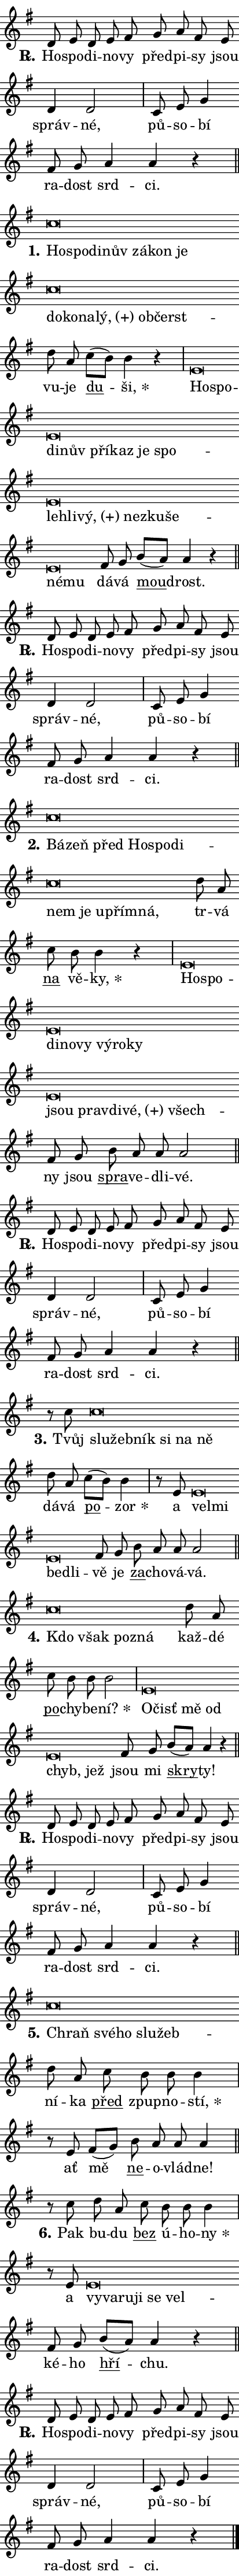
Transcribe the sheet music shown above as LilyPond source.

\version "2.22.1"
\header { tagline = "" }
\paper {
  indent = 0\cm
  top-margin = 0\cm
  right-margin = 0\cm
  bottom-margin = 0\cm
  left-margin = 0\cm
  paper-width = 7\cm
  page-breaking = #ly:one-page-breaking
  system-system-spacing.basic-distance = #11
  score-system-spacing.basic-distance = #11
  ragged-last = ##f
}


%% Author: Thomas Morley
%% https://lists.gnu.org/archive/html/lilypond-user/2020-05/msg00002.html
#(define (line-position grob)
"Returns position of @var[grob} in current system:
   @code{'start}, if at first time-step
   @code{'end}, if at last time-step
   @code{'middle} otherwise
"
  (let* ((col (ly:item-get-column grob))
         (ln (ly:grob-object col 'left-neighbor))
         (rn (ly:grob-object col 'right-neighbor))
         (col-to-check-left (if (ly:grob? ln) ln col))
         (col-to-check-right (if (ly:grob? rn) rn col))
         (break-dir-left
           (and
             (ly:grob-property col-to-check-left 'non-musical #f)
             (ly:item-break-dir col-to-check-left)))
         (break-dir-right
           (and
             (ly:grob-property col-to-check-right 'non-musical #f)
             (ly:item-break-dir col-to-check-right))))
        (cond ((eqv? 1 break-dir-left) 'start)
              ((eqv? -1 break-dir-right) 'end)
              (else 'middle))))

#(define (tranparent-at-line-position vctor)
  (lambda (grob)
  "Relying on @code{line-position} select the relevant enry from @var{vctor}.
Used to determine transparency,"
    (case (line-position grob)
      ((end) (not (vector-ref vctor 0)))
      ((middle) (not (vector-ref vctor 1)))
      ((start) (not (vector-ref vctor 2))))))

noteHeadBreakVisibility =
#(define-music-function (break-visibility)(vector?)
"Makes @code{NoteHead}s transparent relying on @var{break-visibility}"
#{
  \override NoteHead.transparent =
    #(tranparent-at-line-position break-visibility)
#})

#(define delete-ledgers-for-transparent-note-heads
  (lambda (grob)
    "Reads whether a @code{NoteHead} is transparent.
If so this @code{NoteHead} is removed from @code{'note-heads} from
@var{grob}, which is supposed to be @code{LedgerLineSpanner}.
As a result ledgers are not printed for this @code{NoteHead}"
    (let* ((nhds-array (ly:grob-object grob 'note-heads))
           (nhds-list
             (if (ly:grob-array? nhds-array)
                 (ly:grob-array->list nhds-array)
                 '()))
           ;; Relies on the transparent-property being done before
           ;; Staff.LedgerLineSpanner.after-line-breaking is executed.
           ;; This is fragile ...
           (to-keep
             (remove
               (lambda (nhd)
                 (ly:grob-property nhd 'transparent #f))
               nhds-list)))
      ;; TODO find a better method to iterate over grob-arrays, similiar
      ;; to filter/remove etc for lists
      ;; For now rebuilt from scratch
      (set! (ly:grob-object grob 'note-heads)  '())
      (for-each
        (lambda (nhd)
          (ly:pointer-group-interface::add-grob grob 'note-heads nhd))
        to-keep))))

hideNotes = {
  \noteHeadBreakVisibility #begin-of-line-visible
}
unHideNotes = {
  \noteHeadBreakVisibility #all-visible
}

% work-around for resetting accidentals
% https://lilypond.org/doc/v2.23/Documentation/notation/displaying-rhythms#unmetered-music
cadenzaMeasure = {
  \cadenzaOff
  \partial 1024 s1024
  \cadenzaOn
}

#(define-markup-command (accent layout props text) (markup?)
  "Underline accented syllable"
  (interpret-markup layout props
    #{\markup \override #'(offset . 4.3) \underline { #text }#}))

responsum = \markup \concat {
  "R" \hspace #-1.05 \path #0.1 #'((moveto 0 0.07) (lineto 0.9 0.8)) \hspace #0.05 "."
}

\layout {
    \context {
        \Staff
        \remove "Time_signature_engraver"
        \override LedgerLineSpanner.after-line-breaking = #delete-ledgers-for-transparent-note-heads
    }
    \context {
        \Voice {
            \override NoteHead.output-attributes = #'((class . "notehead"))
            \override Hairpin.height = #0.55
        }
    }
    \context {
        \Lyrics {
            \override StanzaNumber.output-attributes = #'((class . "stanzanumber"))
            \override LyricSpace.minimum-distance = #0.9
            \override LyricText.font-name = #"TeX Gyre Schola"
            \override LyricText.font-size = 1
            \override StanzaNumber.font-name = #"TeX Gyre Schola Bold"
            \override StanzaNumber.font-size = 1
        }
    }
}

% magnetic-lyrics.ily
%
%   written by
%     Jean Abou Samra <jean@abou-samra.fr>
%     Werner Lemberg <wl@gnu.org>
%
%   adapted by
%     Jiri Hon <jiri.hon@gmail.com>
%
% Version 2022-Apr-15

% https://www.mail-archive.com/lilypond-user@gnu.org/msg149350.html

#(define (Left_hyphen_pointer_engraver context)
   "Collect syllable-hyphen-syllable occurrences in lyrics and store
them in properties.  This engraver only looks to the left.  For
example, if the lyrics input is @code{foo -- bar}, it does the
following.

@itemize @bullet
@item
Set the @code{text} property of the @code{LyricHyphen} grob between
@q{foo} and @q{bar} to @code{foo}.

@item
Set the @code{left-hyphen} property of the @code{LyricText} grob with
text @q{foo} to the @code{LyricHyphen} grob between @q{foo} and
@q{bar}.
@end itemize

Use this auxiliary engraver in combination with the
@code{lyric-@/text::@/apply-@/magnetic-@/offset!} hook."
   (let ((hyphen #f)
         (text #f))
     (make-engraver
      (acknowledgers
       ((lyric-syllable-interface engraver grob source-engraver)
        (set! text grob)))
      (end-acknowledgers
       ((lyric-hyphen-interface engraver grob source-engraver)
        ;(when (not (grob::has-interface grob 'lyric-space-interface))
          (set! hyphen grob)));)
      ((stop-translation-timestep engraver)
       (when (and text hyphen)
         (ly:grob-set-object! text 'left-hyphen hyphen))
       (set! text #f)
       (set! hyphen #f)))))

#(define (lyric-text::apply-magnetic-offset! grob)
   "If the space between two syllables is less than the value in
property @code{LyricText@/.details@/.squash-threshold}, move the right
syllable to the left so that it gets concatenated with the left
syllable.

Use this function as a hook for
@code{LyricText@/.after-@/line-@/breaking} if the
@code{Left_@/hyphen_@/pointer_@/engraver} is active."
   (let ((hyphen (ly:grob-object grob 'left-hyphen #f)))
     (when hyphen
       (let ((left-text (ly:spanner-bound hyphen LEFT)))
         (when (grob::has-interface left-text 'lyric-syllable-interface)
           (let* ((common (ly:grob-common-refpoint grob left-text X))
                  (this-x-ext (ly:grob-extent grob common X))
                  (left-x-ext
                   (begin
                     ;; Trigger magnetism for left-text.
                     (ly:grob-property left-text 'after-line-breaking)
                     (ly:grob-extent left-text common X)))
                  ;; `delta` is the gap width between two syllables.
                  (delta (- (interval-start this-x-ext)
                            (interval-end left-x-ext)))
                  (details (ly:grob-property grob 'details))
                  (threshold (assoc-get 'squash-threshold details 0.2)))
             (when (< delta threshold)
               (let* (;; We have to manipulate the input text so that
                      ;; ligatures crossing syllable boundaries are not
                      ;; disabled.  For languages based on the Latin
                      ;; script this is essentially a beautification.
                      ;; However, for non-Western scripts it can be a
                      ;; necessity.
                      (lt (ly:grob-property left-text 'text))
                      (rt (ly:grob-property grob 'text))
                      (is-space (grob::has-interface hyphen 'lyric-space-interface))
                      (space (if is-space " " ""))
                      (space-markup (grob-interpret-markup grob " "))
                      (space-size (interval-length (ly:stencil-extent space-markup X)))
                      (extra-delta (if is-space space-size 0))
                      ;; Append new syllable.
                      (ltrt-space (if (and (string? lt) (string? rt))
                                (string-append lt space rt)
                                (make-concat-markup (list lt space rt))))
                      ;; Right-align `ltrt` to the right side.
                      (ltrt-space-markup (grob-interpret-markup
                               grob
                               (make-translate-markup
                                (cons (interval-length this-x-ext) 0)
                                (make-right-align-markup ltrt-space)))))
                 (begin
                   ;; Don't print `left-text`.
                   (ly:grob-set-property! left-text 'stencil #f)
                   ;; Set text and stencil (which holds all collected
                   ;; syllables so far) and shift it to the left.
                   (ly:grob-set-property! grob 'text ltrt-space)
                   (ly:grob-set-property! grob 'stencil ltrt-space-markup)
                   (ly:grob-translate-axis! grob (- (- delta extra-delta)) X))))))))))


#(define (lyric-hyphen::displace-bounds-first grob)
   ;; Make very sure this callback isn't triggered too early.
   (let ((left (ly:spanner-bound grob LEFT))
         (right (ly:spanner-bound grob RIGHT)))
     (ly:grob-property left 'after-line-breaking)
     (ly:grob-property right 'after-line-breaking)
     (ly:lyric-hyphen::print grob)))

squashThreshold = #0.4

\layout {
  \context {
    \Lyrics
    \consists #Left_hyphen_pointer_engraver
    \override LyricText.after-line-breaking =
      #lyric-text::apply-magnetic-offset!
    \override LyricHyphen.stencil = #lyric-hyphen::displace-bounds-first
    \override LyricText.details.squash-threshold = \squashThreshold
    \override LyricHyphen.minimum-distance = 0
    \override LyricHyphen.minimum-length = \squashThreshold
  }
}

squash = \override LyricText.details.squash-threshold = 9999
unSquash = \override LyricText.details.squash-threshold = \squashThreshold

left = \override LyricText.self-alignment-X = #LEFT
unLeft = \revert LyricText.self-alignment-X

starOffset = #(lambda (grob) 
                (let ((x_offset (ly:self-alignment-interface::aligned-on-x-parent grob)))
                  (if (= x_offset 0) 0 (+ x_offset 1.2))))

star = #(define-music-function (syllable)(string?)
"Append star separator at the end of a syllable"
#{
  \once \override LyricText.X-offset = #starOffset
  \lyricmode { \markup {
    #syllable
    \override #'((font-name . "TeX Gyre Schola Bold")) \hspace #0.2 \lower #0.65 \larger "*"
  } }
#})

starAccent = #(define-music-function (syllable)(string?)
"Append star separator at the end of a syllable and make accent"
#{
  \once \override LyricText.X-offset = #starOffset
  \lyricmode { \markup {
    \accent #syllable
    \override #'((font-name . "TeX Gyre Schola Bold")) \hspace #0.2 \lower #0.65 \larger "*"
  } }
#})

breath = #(define-music-function (syllable)(string?)
"Append breathing indicator at the end of a syllable"
#{
  \lyricmode { \markup { #syllable "+" } }
#})

optionalBreath = #(define-music-function (syllable)(string?)
"Append optional breathing indicator at the end of a syllable"
#{
  \lyricmode { \markup { #syllable "(+)" } }
#})


\score {
    <<
        \new Voice = "melody" { \cadenzaOn \key g \major \relative { d'8 e d e fis \bar "" g a fis e \bar "" d4 d2 \cadenzaMeasure \bar "|" c8 e g4 \bar "" fis8 g a4 a r \cadenzaMeasure \bar "||" \break }
\relative { c''\breve*1/16 \hideNotes \breve*1/16 \bar "" \breve*1/16 \bar "" \breve*1/16 \bar "" \breve*1/16 \bar "" \breve*1/16 \bar "" \breve*1/16 \bar "" \breve*1/16 \bar "" \breve*1/16 \bar "" \breve*1/16 \bar "" \breve*1/16 \bar "" \breve*1/16 \breve*1/16 \bar "" \unHideNotes d8 a \bar "" c[( b)] b4 r \cadenzaMeasure \bar "|" e,\breve*1/16 \hideNotes \breve*1/16 \bar "" \breve*1/16 \bar "" \breve*1/16 \bar "" \breve*1/16 \bar "" \breve*1/16 \bar "" \breve*1/16 \bar "" \breve*1/16 \bar "" \breve*1/16 \bar "" \breve*1/16 \bar "" \breve*1/16 \bar "" \breve*1/16 \bar "" \breve*1/16 \bar "" \breve*1/16 \bar "" \breve*1/16 \breve*1/16 \bar "" \unHideNotes fis8 g \bar "" b[( a)] a4 r \cadenzaMeasure \bar "||" \break }
\relative { d'8 e d e fis \bar "" g a fis e \bar "" d4 d2 \cadenzaMeasure \bar "|" c8 e g4 \bar "" fis8 g a4 a r \cadenzaMeasure \bar "||" \break }
\relative { c''\breve*1/16 \hideNotes \breve*1/16 \bar "" \breve*1/16 \bar "" \breve*1/16 \bar "" \breve*1/16 \bar "" \breve*1/16 \bar "" \breve*1/16 \bar "" \breve*1/16 \bar "" \breve*1/16 \bar "" \breve*1/16 \breve*1/16 \bar "" \unHideNotes d8 a \bar "" c b b4 r \cadenzaMeasure \bar "|" e,\breve*1/16 \hideNotes \breve*1/16 \bar "" \breve*1/16 \bar "" \breve*1/16 \bar "" \breve*1/16 \bar "" \breve*1/16 \bar "" \breve*1/16 \bar "" \breve*1/16 \bar "" \breve*1/16 \bar "" \breve*1/16 \bar "" \breve*1/16 \bar "" \breve*1/16 \breve*1/16 \bar "" \unHideNotes fis8 g \bar "" b a a a2 \cadenzaMeasure \bar "||" \break }
\relative { d'8 e d e fis \bar "" g a fis e \bar "" d4 d2 \cadenzaMeasure \bar "|" c8 e g4 \bar "" fis8 g a4 a r \cadenzaMeasure \bar "||" \break }
\relative { r8 c''8 c\breve*1/16 \hideNotes \breve*1/16 \bar "" \breve*1/16 \bar "" \breve*1/16 \bar "" \breve*1/16 \breve*1/16 \bar "" \unHideNotes d8 a \bar "" c[( b)] b4 \cadenzaMeasure \bar "|" r8 e,8 e\breve*1/16 \hideNotes \breve*1/16 \bar "" \breve*1/16 \breve*1/16 \bar "" \unHideNotes fis8 g \bar "" b a a a2 \cadenzaMeasure \bar "||" \break }
\relative { c''\breve*1/16 \hideNotes \breve*1/16 \bar "" \breve*1/16 \breve*1/16 \bar "" \unHideNotes d8 a \bar "" c b b b2 \cadenzaMeasure \bar "|" e,\breve*1/16 \hideNotes \breve*1/16 \bar "" \breve*1/16 \bar "" \breve*1/16 \bar "" \breve*1/16 \breve*1/16 \bar "" \unHideNotes fis8 g \bar "" b[( a)] a4 r \cadenzaMeasure \bar "||" \break }
\relative { d'8 e d e fis \bar "" g a fis e \bar "" d4 d2 \cadenzaMeasure \bar "|" c8 e g4 \bar "" fis8 g a4 a r \cadenzaMeasure \bar "||" \break }
\relative { c''\breve*1/16 \hideNotes \breve*1/16 \bar "" \breve*1/16 \bar "" \breve*1/16 \breve*1/16 \bar "" \unHideNotes d8 a \bar "" c b b b4 \cadenzaMeasure \bar "|" r8 e,8 fis[( g)] \bar "" b a a a4 \cadenzaMeasure \bar "||" \break }
\relative { r8 c''8 d8 a \bar "" c b b b4 \cadenzaMeasure \bar "|" r8 e,8 e\breve*1/16 \hideNotes \breve*1/16 \bar "" \breve*1/16 \bar "" \breve*1/16 \bar "" \breve*1/16 \breve*1/16 \bar "" \unHideNotes fis8 g \bar "" b[( a)] a4 r \cadenzaMeasure \bar "||" \break }
\relative { d'8 e d e fis \bar "" g a fis e \bar "" d4 d2 \cadenzaMeasure \bar "|" c8 e g4 \bar "" fis8 g a4 a r \cadenzaMeasure \bar "||" \break } \bar "|." }
        \new Lyrics \lyricsto "melody" { \lyricmode { \set stanza = \responsum
Ho -- spo -- di -- no -- vy před -- pi -- sy jsou správ -- né, pů -- so -- bí ra -- dost srd -- ci.
\set stanza = "1."
\left Ho -- \squash spo -- di -- nův zá -- kon je do -- ko -- na -- \optionalBreath lý, ob -- čerst -- \unLeft \unSquash vu -- je \markup \accent du -- \star ši, \left Ho -- \squash spo -- di -- nův pří -- kaz je spo -- leh -- li -- \optionalBreath vý, ne -- zku -- še -- né -- mu \unLeft \unSquash dá -- vá \markup \accent mou -- drost.
\set stanza = \responsum
Ho -- spo -- di -- no -- vy před -- pi -- sy jsou správ -- né, pů -- so -- bí ra -- dost srd -- ci.
\set stanza = "2."
\left Bá -- \squash zeň před Ho -- spo -- di -- nem je u -- přím -- ná, \unLeft \unSquash tr -- vá \markup \accent na vě -- \star ky, \left Ho -- \squash spo -- di -- no -- vy vý -- ro -- ky jsou prav -- di -- \optionalBreath vé, všech -- \unLeft \unSquash ny jsou \markup \accent spra -- ve -- dli -- vé.
\set stanza = \responsum
Ho -- spo -- di -- no -- vy před -- pi -- sy jsou správ -- né, pů -- so -- bí ra -- dost srd -- ci.
\set stanza = "3."
Tvůj \left slu -- \squash žeb -- ník si na ně \unLeft \unSquash dá -- vá \markup \accent po -- \star zor a \left vel -- \squash mi be -- dli -- \unLeft \unSquash vě je \markup \accent za -- cho -- vá -- vá.
\set stanza = "4."
\left Kdo \squash však po -- zná \unLeft \unSquash kaž -- dé \markup \accent po -- chy -- be -- \star ní? \left O -- \squash čisť mě od chyb, jež \unLeft \unSquash jsou mi \markup \accent skry -- ty!
\set stanza = \responsum
Ho -- spo -- di -- no -- vy před -- pi -- sy jsou správ -- né, pů -- so -- bí ra -- dost srd -- ci.
\set stanza = "5."
\left Chraň \squash své -- ho slu -- žeb -- \unLeft \unSquash ní -- ka \markup \accent před zpup -- no -- \star stí, ať mě \markup \accent ne -- o -- vlád -- ne!
\set stanza = "6."
Pak bu -- du \markup \accent bez ú -- ho -- \star ny a \left vy -- \squash va -- ru -- ji se vel -- \unLeft \unSquash ké -- ho \markup \accent hří -- chu.
\set stanza = \responsum
Ho -- spo -- di -- no -- vy před -- pi -- sy jsou správ -- né, pů -- so -- bí ra -- dost srd -- ci. } }
    >>
    \layout {}
}
